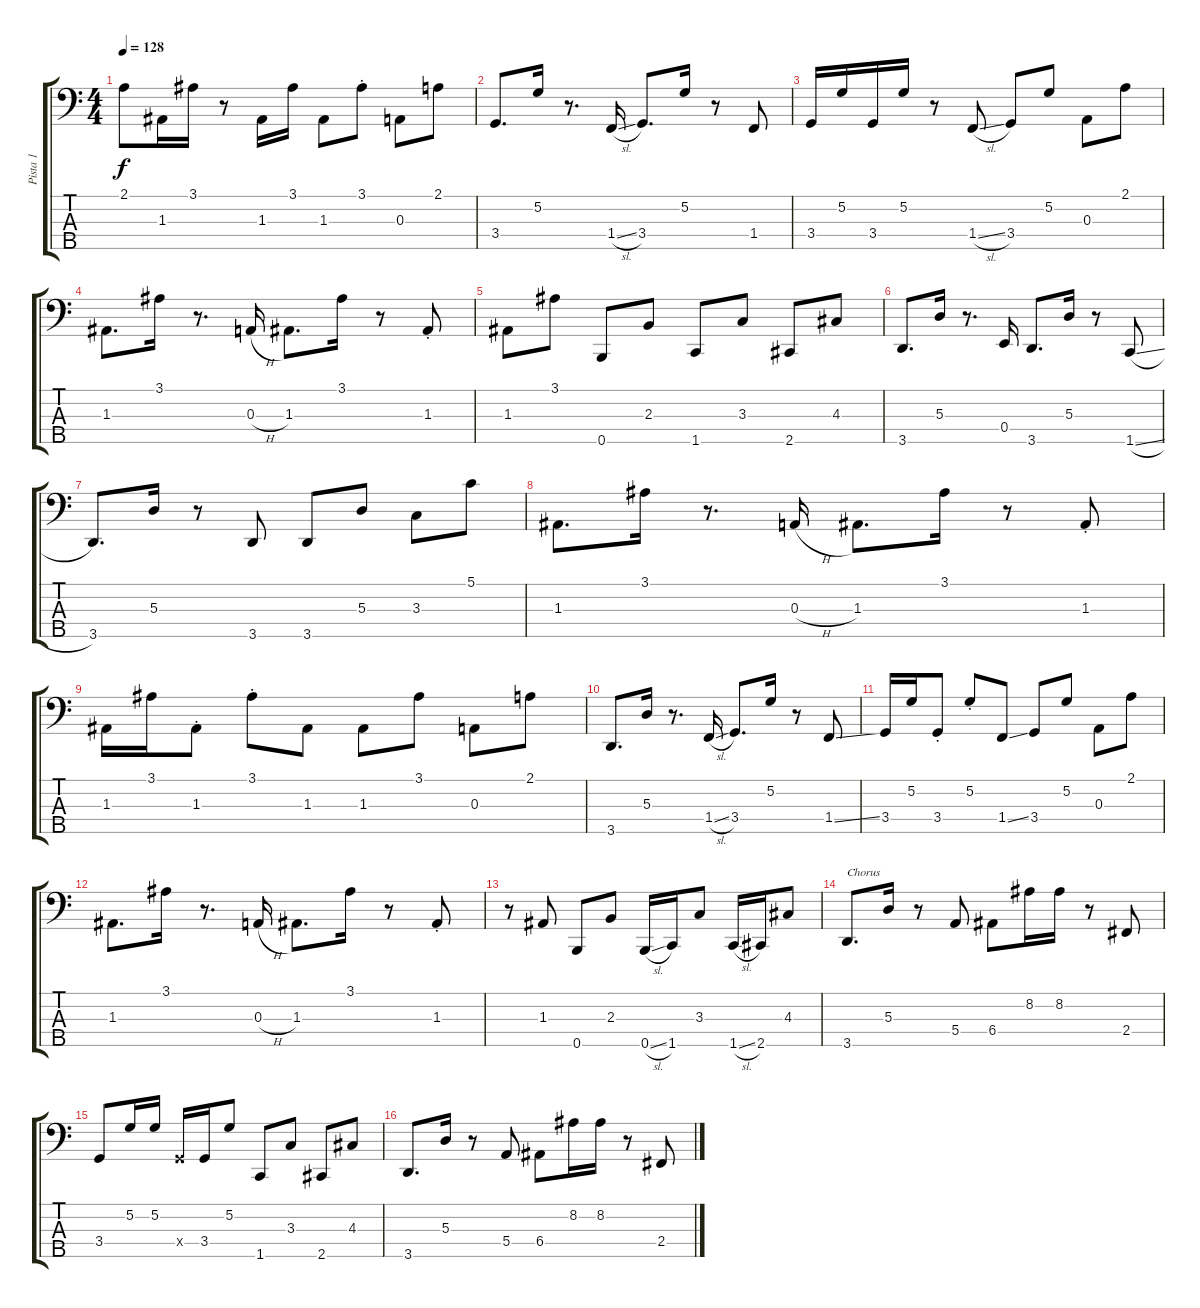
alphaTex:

\track ("Pista 1" "Pista 1") {instrument electricbassfinger}
\staff {score tabs}
\tuning (G2 D2 A1 E1 B0) {hide}
\ts (4 4)
\tempo 128
\clef f4
\ks c
2.1.8{dy f} 1.3.16 3.1.16 r.8 1.3.16 3.1.16 1.3.8 3.1{st}.8 0.3.8 2.1.8 |
3.4.8{d} 5.2.16 r.8{d} 1.4{sl}.16 3.4.8{d} 5.2.16 r.8 1.4.8 |
3.4.16 5.2.16 3.4.16 5.2.16 r.8 1.4{sl}.8 3.4.8 5.2.8 0.3.8 2.1.8 |
1.3.8{d} 3.1.16 r.8{d} 0.3{h}.16 1.3.8{d} 3.1.16 r.8 1.3{st}.8 |
1.3.8 3.1.8 0.5.8 2.3.8 1.5.8 3.3.8 2.5.8 4.3.8 |
3.5.8{d} 5.3.16 r.8{d} 0.4.16 3.5.8{d} 5.3.16 r.8 1.5{sl}.8 |
3.5.8{d} 5.3.16 r.8 3.5.8 3.5.8 5.3.8 3.3.8 5.1.8 |
1.3.8{d} 3.1.16 r.8{d} 0.3{h}.16 1.3.8{d} 3.1.16 r.8 1.3{st}.8 |
1.3.16 3.1.16 1.3{st}.8 3.1{st}.8 1.3.8 1.3.8 3.1.8 0.3.8 2.1.8 |
3.5.8{d} 5.3.16 r.8{d} 1.4{sl}.16 3.4.8{d} 5.2.16 r.8 1.4{ss}.8 |
3.4.16 5.2.16 3.4{st}.8 5.2{st}.8 1.4{ss}.8 3.4.8 5.2.8 0.3.8 2.1.8 |
1.3.8{d} 3.1.16 r.8{d} 0.3{h}.16 1.3.8{d} 3.1.16 r.8 1.3{st}.8 |
r.8 1.3.8 0.5.8 2.3.8 0.5{sl}.16 1.5.16 3.3.8 1.5{sl}.16 2.5.16 4.3.8 |
3.5.8{d txt "Chorus"} 5.3.16 r.8 5.4.8 6.4.8 8.2.16 8.2.16 r.8 2.4.8 |
3.4.8 5.2.16 5.2.16 3.4{x}.16 3.4.16 5.2.8 1.5.8 3.3.8 2.5.8 4.3.8 |
3.5.8{d} 5.3.16 r.8 5.4.8 6.4.8 8.2.16 8.2.16 r.8 2.4.8
